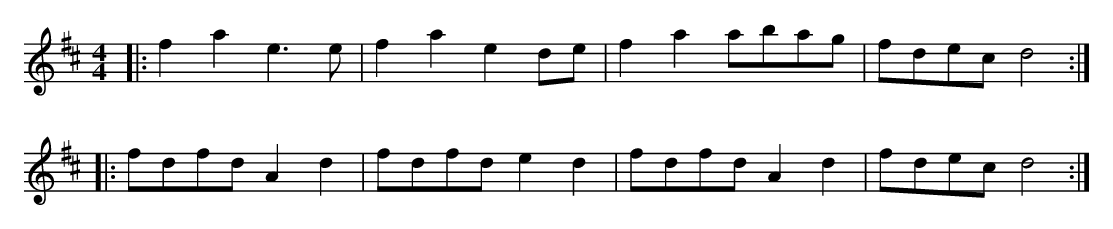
X:1
M:4/4
K:D
|:f2a2 e3e|f2a2 e2de|f2a2 abag|fdec d4:|
|:fdfd A2d2|fdfd e2d2|fdfd A2d2|fdec d4:|
